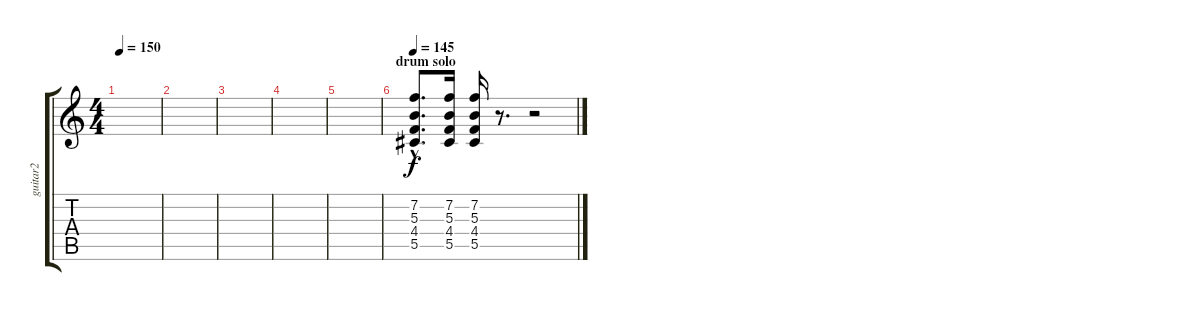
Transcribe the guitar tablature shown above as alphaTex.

\track ("guitar2" "guitar2") {instrument distortionguitar}
\staff {score tabs}
\tuning (Eb4 Bb3 Gb3 Db3 Ab2 Db2) {hide}
\ts (4 4)
\tempo 150
\clef g2
\ks c
|
|
|
|
|
\section ("" "drum solo")
\tempo 145
(7.2{hac} 5.3{hac} 4.4{hac} 5.5{hac}).8{d} (7.2 5.3 4.4 5.5).16 (7.2 5.3 4.4 5.5).16 r.8{d} r.2
